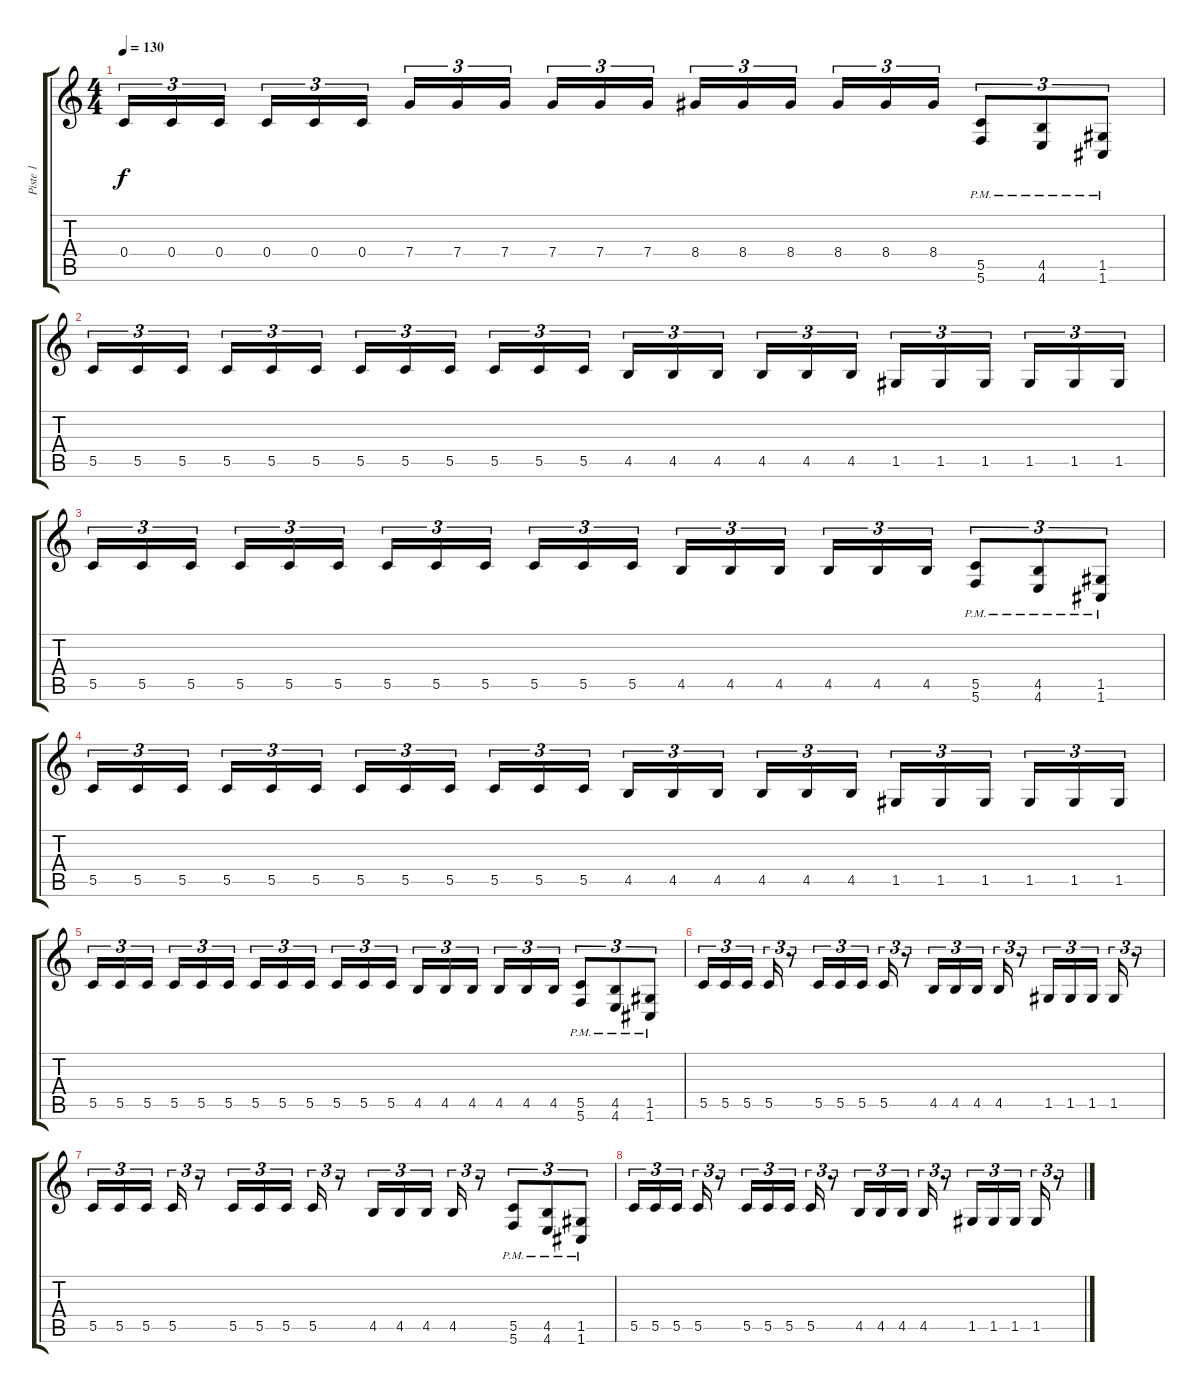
\track ("Piste 1" "Piste 1") {instrument distortionguitar}
\staff {score tabs}
\tuning (D4 A3 F3 C3 G2 C2) {hide}
\ts (4 4)
\tempo 130
\clef g2
\ks c
0.4.16{tu (3 2) dy f} 0.4.16{tu (3 2)} 0.4.16{tu (3 2) beam splitsecondary} 0.4.16{tu (3 2)} 0.4.16{tu (3 2)} 0.4.16{tu (3 2)} 7.4.16{tu (3 2)} 7.4.16{tu (3 2)} 7.4.16{tu (3 2) beam splitsecondary} 7.4.16{tu (3 2)} 7.4.16{tu (3 2)} 7.4.16{tu (3 2)} 8.4.16{tu (3 2)} 8.4.16{tu (3 2)} 8.4.16{tu (3 2) beam splitsecondary} 8.4.16{tu (3 2)} 8.4.16{tu (3 2)} 8.4.16{tu (3 2)} (5.5{pm} 5.6{pm}).8{tu (3 2)} (4.5{pm} 4.6{pm}).8{tu (3 2)} (1.5{pm} 1.6{pm}).8{tu (3 2)} |
5.5.16{tu (3 2)} 5.5.16{tu (3 2)} 5.5.16{tu (3 2) beam splitsecondary} 5.5.16{tu (3 2)} 5.5.16{tu (3 2)} 5.5.16{tu (3 2)} 5.5.16{tu (3 2)} 5.5.16{tu (3 2)} 5.5.16{tu (3 2) beam splitsecondary} 5.5.16{tu (3 2)} 5.5.16{tu (3 2)} 5.5.16{tu (3 2)} 4.5.16{tu (3 2)} 4.5.16{tu (3 2)} 4.5.16{tu (3 2) beam splitsecondary} 4.5.16{tu (3 2)} 4.5.16{tu (3 2)} 4.5.16{tu (3 2)} 1.5.16{tu (3 2)} 1.5.16{tu (3 2)} 1.5.16{tu (3 2) beam splitsecondary} 1.5.16{tu (3 2)} 1.5.16{tu (3 2)} 1.5.16{tu (3 2)} |
5.5.16{tu (3 2)} 5.5.16{tu (3 2)} 5.5.16{tu (3 2) beam splitsecondary} 5.5.16{tu (3 2)} 5.5.16{tu (3 2)} 5.5.16{tu (3 2)} 5.5.16{tu (3 2)} 5.5.16{tu (3 2)} 5.5.16{tu (3 2) beam splitsecondary} 5.5.16{tu (3 2)} 5.5.16{tu (3 2)} 5.5.16{tu (3 2)} 4.5.16{tu (3 2)} 4.5.16{tu (3 2)} 4.5.16{tu (3 2) beam splitsecondary} 4.5.16{tu (3 2)} 4.5.16{tu (3 2)} 4.5.16{tu (3 2)} (5.5{pm} 5.6{pm}).8{tu (3 2)} (4.5{pm} 4.6{pm}).8{tu (3 2)} (1.5{pm} 1.6{pm}).8{tu (3 2)} |
5.5.16{tu (3 2)} 5.5.16{tu (3 2)} 5.5.16{tu (3 2) beam splitsecondary} 5.5.16{tu (3 2)} 5.5.16{tu (3 2)} 5.5.16{tu (3 2)} 5.5.16{tu (3 2)} 5.5.16{tu (3 2)} 5.5.16{tu (3 2) beam splitsecondary} 5.5.16{tu (3 2)} 5.5.16{tu (3 2)} 5.5.16{tu (3 2)} 4.5.16{tu (3 2)} 4.5.16{tu (3 2)} 4.5.16{tu (3 2) beam splitsecondary} 4.5.16{tu (3 2)} 4.5.16{tu (3 2)} 4.5.16{tu (3 2)} 1.5.16{tu (3 2)} 1.5.16{tu (3 2)} 1.5.16{tu (3 2) beam splitsecondary} 1.5.16{tu (3 2)} 1.5.16{tu (3 2)} 1.5.16{tu (3 2)} |
5.5.16{tu (3 2)} 5.5.16{tu (3 2)} 5.5.16{tu (3 2) beam splitsecondary} 5.5.16{tu (3 2)} 5.5.16{tu (3 2)} 5.5.16{tu (3 2)} 5.5.16{tu (3 2)} 5.5.16{tu (3 2)} 5.5.16{tu (3 2) beam splitsecondary} 5.5.16{tu (3 2)} 5.5.16{tu (3 2)} 5.5.16{tu (3 2)} 4.5.16{tu (3 2)} 4.5.16{tu (3 2)} 4.5.16{tu (3 2) beam splitsecondary} 4.5.16{tu (3 2)} 4.5.16{tu (3 2)} 4.5.16{tu (3 2)} (5.5{pm} 5.6{pm}).8{tu (3 2)} (4.5{pm} 4.6{pm}).8{tu (3 2)} (1.5{pm} 1.6{pm}).8{tu (3 2)} |
5.5.16{tu (3 2)} 5.5.16{tu (3 2)} 5.5.16{tu (3 2) beam splitsecondary} 5.5.16{tu (3 2)} r.8{tu (3 2)} 5.5.16{tu (3 2)} 5.5.16{tu (3 2)} 5.5.16{tu (3 2) beam splitsecondary} 5.5.16{tu (3 2)} r.8{tu (3 2)} 4.5.16{tu (3 2)} 4.5.16{tu (3 2)} 4.5.16{tu (3 2) beam splitsecondary} 4.5.16{tu (3 2)} r.8{tu (3 2)} 1.5.16{tu (3 2)} 1.5.16{tu (3 2)} 1.5.16{tu (3 2) beam splitsecondary} 1.5.16{tu (3 2)} r.8{tu (3 2)} |
5.5.16{tu (3 2)} 5.5.16{tu (3 2)} 5.5.16{tu (3 2) beam splitsecondary} 5.5.16{tu (3 2)} r.8{tu (3 2)} 5.5.16{tu (3 2)} 5.5.16{tu (3 2)} 5.5.16{tu (3 2) beam splitsecondary} 5.5.16{tu (3 2)} r.8{tu (3 2)} 4.5.16{tu (3 2)} 4.5.16{tu (3 2)} 4.5.16{tu (3 2) beam splitsecondary} 4.5.16{tu (3 2)} r.8{tu (3 2)} (5.5{pm} 5.6{pm}).8{tu (3 2)} (4.5{pm} 4.6{pm}).8{tu (3 2)} (1.5{pm} 1.6{pm}).8{tu (3 2)} |
5.5.16{tu (3 2)} 5.5.16{tu (3 2)} 5.5.16{tu (3 2) beam splitsecondary} 5.5.16{tu (3 2)} r.8{tu (3 2)} 5.5.16{tu (3 2)} 5.5.16{tu (3 2)} 5.5.16{tu (3 2) beam splitsecondary} 5.5.16{tu (3 2)} r.8{tu (3 2)} 4.5.16{tu (3 2)} 4.5.16{tu (3 2)} 4.5.16{tu (3 2) beam splitsecondary} 4.5.16{tu (3 2)} r.8{tu (3 2)} 1.5.16{tu (3 2)} 1.5.16{tu (3 2)} 1.5.16{tu (3 2) beam splitsecondary} 1.5.16{tu (3 2)} r.8{tu (3 2)}
